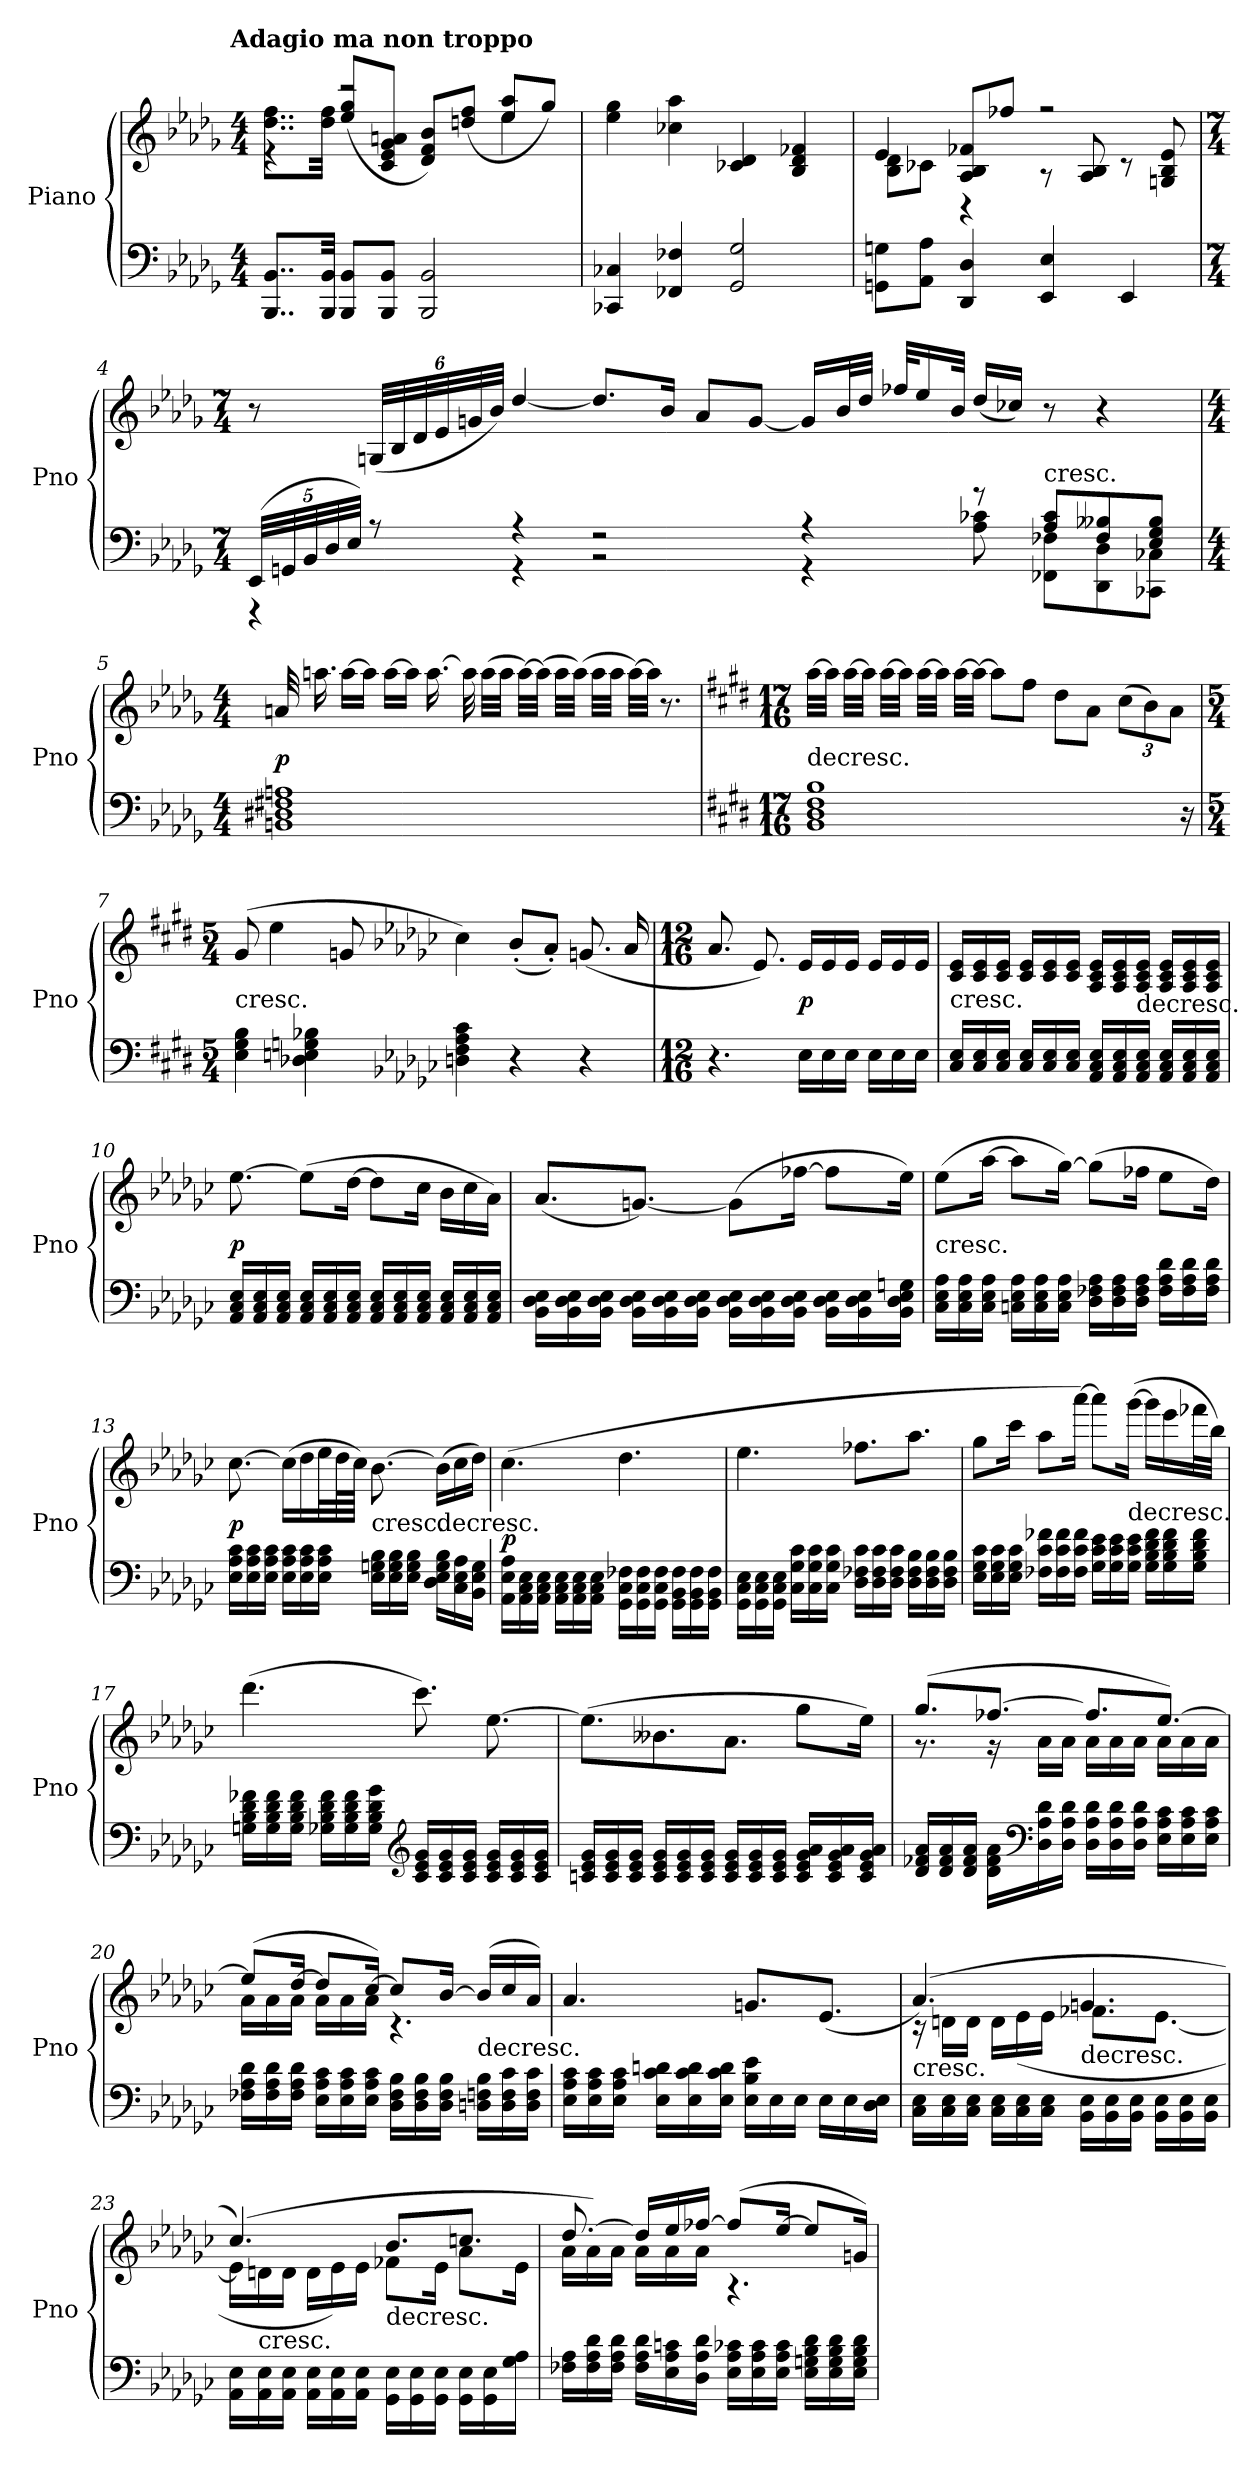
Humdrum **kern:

**kern	**kern	**dynam
*part1	*part1	*part1
*staff2	*staff1	*staff1/2
*I"Piano	*	*
*I'Pno	*	*
*clefF4	*clefG2	*
*k[b-e-a-d-g-]	*k[b-e-a-d-g-]	*
!!LO:TX:omd:t=Adagio ma non troppo
*M4/4	*M4/4	*
*MM60	*MM60	*
=1	=1	=1
*	*^	*
8..BBB-/ 8..BB-/L	8..dd-\ 8..ff\L	4r	.
32BBB-/ 32BB-/Jkk	32dd-\ 32ff\Jkk	.	.
8BBB-/ 8BB-/L	2r	(8ee-/ 8gg-/L	.
8BBB-/ 8BB-/J	.	8c/ 8e-/ 8g-/ 8an/J	.
2BBB-/ 2BB-/	.	8d-/ 8f/ 8b-/L)	.
.	.	(8ddn/ 8ff/J	.
.	4ee-\	8ee-/ 8aa-/L	.
.	.	8gg-/J)	.
*	*v	*v	*
=2	=2	=2
4CC-X/ 4C-X/	4ee-\ 4gg-\	.
4FF-X/ 4F-X/	4cc-X\ 4aa-\	.
2GG-/ 2G-/	4c-X/ 4d-/	.
.	4B-/ 4d-/ 4f-X/	.
=3	=3	=3
*	*^	*
8GGn\ 8Gn\L	4e-/	8B-\ 8d-\L	.
8AA-\ 8A-\J	.	8c-X\J	.
4DD-/ 4D-/	8A-/ 8B-/ 8f-X/L	4r	.
.	8ff-X/J	.	.
4EE-/ 4E-/	2r	8r	.
.	.	8A-/ 8B-/	.
4EE-/	.	8r	.
.	.	8Gn/ 8B-/ 8e-/	.
*	*v	*v	*
=4	=4	=4
*M7/4	*M7/4	*
*^	*	*
(40EE-/LLL	4r	8r	.
40GGn/	.	.	.
40BB-/	.	.	.
40D-/	.	.	.
40E-/JJJ)	.	.	.
8r	.	(48Gn/LLL	.
.	.	48B-/	.
.	.	48d-/	.
.	.	48e-/	.
.	.	48gn/	.
.	.	48b-/JJJ)	.
4r	4r	[4dd-/	.
2r	2r	8.dd-/L]	.
.	.	16b-/Jk	.
.	.	8a-/L	.
.	.	[8g/J	.
4r	4r	16g/LL]	.
.	.	32b-/L	.
.	.	32dd-/JJJ	.
.	.	32ff-X/KLL	.
.	.	16ee-/	.
.	.	32b-/JJk	.
8r	8A-\ 8c-X\	(16dd-/LL	.
.	.	16cc-X/JJ)	.
!	!	!LO:TX:c:t=cresc.	!
8A-/ 8c-/L	8FF-X\ 8F-X\L	8r	.
8F-/ 8B--X/	8DD-\ 8D-\	4r	.
8E-/ 8G-/ 8B--/J	8CC-X\ 8C-X\J	.	.
*v	*v	*	*
=5	=5	=5
*M4/4	*M4/4	*
1BBn 1D#X 1F#X 1An	32an/	p
.	16.aan\	.
.	[16aa\LL	.
.	16aa\JJ]	.
.	[16aa\LL	.
.	16aa\JJ]	.
.	[16.aa\	.
.	32aa\]	.
.	(32aa\LLL	.
.	32aa\JJJ	.
.	[32aa\LLL)	.
.	(32aa\JJJ]	.
.	32aa\LLL	.
.	(32aa\JJJ)	.
.	32aa\LLL	.
.	32aa\JJJ	.
.	[32aa\LLL)	.
.	32aa\JJJ]	.
.	8.r	.
=6	=6	=6
*k[f#c#g#d#]	*k[f#c#g#d#]	*
*M17/16	*M17/16	*
!	!LO:TX:c:t=decresc.	!
1BB 1D# 1F# 1B	[32aa\LLL	.
.	32aa\JJJ]	.
.	[32aa\LLL	.
.	32aa\JJJ]	.
.	[32aa\LLL	.
.	32aa\JJJ]	.
.	[32aa\LLL	.
.	32aa\JJJ]	.
.	[32aa\LLL	.
.	32aa\JJJ_	.
.	8aa\L]	.
.	8ff#\J	.
.	8dd#\L	.
.	8a\J	.
.	(12cc#\L	.
.	12b\)	.
.	12a\J	.
16r	.	.
=7	=7	=7
*M5/4	*M5/4	*
!	!LO:TX:c:t=cresc.	!
4E\ 4G#\ 4B\	(8g#/	.
.	4ee\	.
4D-X\ 4En\ 4Gn\ 4B-X\	.	.
.	8gn/	.
*k[b-e-a-d-g-c-]	*k[b-e-a-d-g-c-]	*
4Dn\ 4F\ 4A-\ 4c-\	4cc-\)	.
4r	(8b-'/L	.
.	8a-'/J)	.
4r	(8.gn/	.
.	16a-/	.
=8	=8	=8
*M12/16	*M12/16	*
4.r	8.a-/	.
.	8.e-/)	.
16E-\LL	16e-/LL	p
16E-\	16e-/	.
16E-\JJ	16e-/JJ	.
16E-\LL	16e-/LL	.
16E-\	16e-/	.
16E-\JJ	16e-/JJ	.
=9	=9	=9
!	!LO:TX:c:t=cresc.	!
16C-/ 16E-/LL	16c-/ 16e-/LL	.
16C-/ 16E-/	16c-/ 16e-/	.
16C-/ 16E-/JJ	16c-/ 16e-/JJ	.
16C-/ 16E-/LL	16c-/ 16e-/LL	.
16C-/ 16E-/	16c-/ 16e-/	.
16C-/ 16E-/JJ	16c-/ 16e-/JJ	.
16AA-/ 16C-/ 16E-/LL	16A-/ 16c-/ 16e-/LL	.
16AA-/ 16C-/ 16E-/	16A-/ 16c-/ 16e-/	.
!	!LO:TX:c:t=decresc.	!
16AA-/ 16C-/ 16E-/JJ	16A-/ 16c-/ 16e-/JJ	.
16AA-/ 16C-/ 16E-/LL	16A-/ 16c-/ 16e-/LL	.
16AA-/ 16C-/ 16E-/	16A-/ 16c-/ 16e-/	.
16AA-/ 16C-/ 16E-/JJ	16A-/ 16c-/ 16e-/JJ	.
=10	=10	=10
16AA-/ 16C-/ 16E-/LL	[8.ee-\	p
16AA-/ 16C-/ 16E-/	.	.
16AA-/ 16C-/ 16E-/JJ	.	.
16AA-/ 16C-/ 16E-/LL	(8ee-\L]	.
16AA-/ 16C-/ 16E-/	.	.
16AA-/ 16C-/ 16E-/JJ	[16dd-\Jk	.
16AA-/ 16C-/ 16E-/LL	8dd-\L]	.
16AA-/ 16C-/ 16E-/	.	.
16AA-/ 16C-/ 16E-/JJ	16cc-\Jk	.
16AA-/ 16C-/ 16E-/LL	16b-\LL	.
16AA-/ 16C-/ 16E-/	16cc-\	.
16AA-/ 16C-/ 16E-/JJ	16a-\JJ)	.
=11	=11	=11
16BB-\ 16D-\ 16E-\LL	(8.a-/L	.
16BB-\ 16D-\ 16E-\	.	.
16BB-\ 16D-\ 16E-\JJ	.	.
16BB-\ 16D-\ 16E-\LL	[8.gn/J)	.
16BB-\ 16D-\ 16E-\	.	.
16BB-\ 16D-\ 16E-\JJ	.	.
16BB-\ 16D-\ 16E-\LL	(8g\L]	.
16BB-\ 16D-\ 16E-\	.	.
16BB-\ 16D-\ 16E-\JJ	[16ff-X\Jk	.
16BB-\ 16D-\ 16E-\LL	8ff-\L]	.
16BB-\ 16D-\ 16E-\	.	.
16BB-\ 16D-\ 16E-\ 16Gn\JJ	16ee-\Jk)	.
=12	=12	=12
!	!LO:TX:c:t=cresc.	!
16C-\ 16E-\ 16A-\LL	(8ee-\L	.
16C-\ 16E-\ 16A-\	.	.
16C-\ 16E-\ 16A-\JJ	[16aa-\Jk	.
16Cn\ 16E-\ 16A-\LL	8aa-\L]	.
16C\ 16E-\ 16A-\	.	.
16C\ 16E-\ 16A-\JJ	[16gg-\Jk)	.
16D-\ 16F-X\ 16A-\LL	(8gg-\L]	.
16D-\ 16F-\ 16A-\	.	.
16D-\ 16F-\ 16A-\JJ	16ff-X\Jk	.
16F-\ 16A-\ 16d-\LL	8ee-\L	.
16F-\ 16A-\ 16d-\	.	.
16F-\ 16A-\ 16d-\JJ	16dd-\Jk)	.
=13	=13	=13
16E-\ 16A-\ 16c-\LL	[8.cc-\	p
16E-\ 16A-\ 16c-\	.	.
16E-\ 16A-\ 16c-\JJ	.	.
16E-\ 16A-\ 16c-\LL	(16cc-\LL]	.
16E-\ 16A-\ 16c-\	16dd-\	.
16E-\ 16A-\ 16c-\JJ	32ee-\L	.
.	64dd-\L	.
.	64cc-\JJJJ)	.
!	!LO:TX:c:t=cresc.	!
16E-\ 16Gn\ 16B-\LL	[8.b-\	.
16E-\ 16G\ 16B-\	.	.
16E-\ 16G\ 16B-\JJ	.	.
!	!LO:TX:c:t=decresc.	!
16D-\ 16E-\ 16G\ 16B-\LL	(16b-\LL]	.
16C-\ 16E-\ 16A-\	16cc-\	.
16BB-\ 16E-\ 16G\JJ	16dd-\JJ)	.
=14	=14	=14
16AA-\ 16E-\ 16A-\LL	(4.cc-\	p
16AA-\ 16C-\ 16E-\	.	.
16AA-\ 16C-\ 16E-\JJ	.	.
16AA-\ 16C-\ 16E-\LL	.	.
16AA-\ 16C-\ 16E-\	.	.
16AA-\ 16C-\ 16E-\JJ	.	.
16GG-\ 16C-\ 16F-X\LL	4.dd-\	.
16GG-\ 16C-\ 16F-\	.	.
16GG-\ 16C-\ 16F-\JJ	.	.
16GG-\ 16BB-\ 16F-\LL	.	.
16GG-\ 16BB-\ 16F-\	.	.
16GG-\ 16BB-\ 16F-\JJ	.	.
=15	=15	=15
16GG-\ 16C-\ 16E-\LL	4.ee-\	.
16GG-\ 16C-\ 16E-\	.	.
16GG-\ 16C-\ 16E-\JJ	.	.
16C-\ 16G-\ 16c-\LL	.	.
16C-\ 16G-\ 16c-\	.	.
16C-\ 16G-\ 16c-\JJ	.	.
16D-\ 16F-X\ 16c-\LL	8.ff-X\L	.
16D-\ 16F-\ 16c-\	.	.
16D-\ 16F-\ 16c-\JJ	.	.
16D-\ 16F-\ 16B-\LL	8.aa-\J	.
16D-\ 16F-\ 16B-\	.	.
16D-\ 16F-\ 16B-\JJ	.	.
=16	=16	=16
16E-\ 16G-\ 16c-\LL	8gg-\L	.
16E-\ 16G-\ 16c-\	.	.
16E-\ 16G-\ 16c-\JJ	16ccc-\Jk	.
16F-X\ 16c-\ 16f-X\LL	8aa-\L	.
16F-\ 16c-\ 16f-\	.	.
16F-\ 16c-\ 16f-\JJ	[16aaa-\Jk)	.
16G-\ 16c-\ 16e-\LL	8aaa-\L]	.
16G-\ 16c-\ 16e-\	.	.
!	!LO:TX:c:t=decresc.	!
16G-\ 16c-\ 16e-\JJ	([16ggg-\Jk	.
16G-\ 16B-\ 16d-\ 16f-\LL	16ggg-\LL]	.
16G-\ 16B-\ 16d-\ 16f-\	16eee-\	.
16G-\ 16B-\ 16d-\ 16f-\JJ	32fff-X\L	.
.	32bb-\JJJ)	.
=17	=17	=17
16Gn\ 16B-\ 16d-\ 16f-X\LL	(4.ddd-\	.
16G\ 16B-\ 16d-\ 16f-\	.	.
16G\ 16B-\ 16d-\ 16f-\JJ	.	.
16G-X\ 16B-\ 16d-\ 16f-\LL	.	.
16G-\ 16B-\ 16d-\ 16f-\	.	.
16G-\ 16B-\ 16d-\ 16g-\JJ	.	.
*clefG2	*	*
16c-/ 16e-/ 16g-/LL	8.ccc-\)	.
16c-/ 16e-/ 16g-/	.	.
16c-/ 16e-/ 16g-/JJ	.	.
16c-/ 16e-/ 16g-/LL	[8.ee-\	.
16c-/ 16e-/ 16g-/	.	.
16c-/ 16e-/ 16g-/JJ	.	.
=18	=18	=18
16cn/ 16e-/ 16g-/LL	(8.ee-\L]	.
16c/ 16e-/ 16g-/	.	.
16c/ 16e-/ 16g-/JJ	.	.
16c/ 16e-/ 16g-/LL	8.b--X\	.
16c/ 16e-/ 16g-/	.	.
16c/ 16e-/ 16g-/JJ	.	.
16c/ 16e-/ 16g-/LL	8.a-\J	.
16c/ 16e-/ 16g-/	.	.
16c/ 16e-/ 16g-/JJ	.	.
16c/ 16e-/ 16g-/ 16a-/LL	8gg-\L	.
16c/ 16e-/ 16g-/ 16a-/	.	.
16c/ 16e-/ 16g-/ 16a-/JJ	16ee-\Jk)	.
=19	=19	=19
*	*^	*
16d-/ 16f-X/ 16a-/LL	(8.gg-/L	8.r	.
16d-/ 16f-/ 16a-/	.	.	.
16d-/ 16f-/ 16a-/JJ	.	.	.
16d-\ 16f-\ 16a-\LL	[8.ff-X/J	16r	.
*clefF4	*	*	*
16D-\ 16A-\ 16d-\	.	16a-\LL	.
16D-\ 16A-\ 16d-\JJ	.	16a-\JJ	.
16D-\ 16A-\ 16d-\LL	8.ff-/L]	16a-\LL	.
16D-\ 16A-\ 16d-\	.	16a-\	.
16D-\ 16A-\ 16d-\JJ	.	16a-\JJ	.
16E-\ 16A-\ 16c-\LL	[8.ee-/J)	16a-\LL	.
16E-\ 16A-\ 16c-\	.	16a-\	.
16E-\ 16A-\ 16c-\JJ	.	16a-\JJ	.
=20	=20	=20	=20
16F-X\ 16A-\ 16d-\LL	(8ee-/L]	16a-\LL	.
16F-\ 16A-\ 16d-\	.	16a-\	.
16F-\ 16A-\ 16d-\JJ	[16dd-/Jk	16a-\JJ	.
16E-\ 16A-\ 16c-\LL	8dd-/L]	16a-\LL	.
16E-\ 16A-\ 16c-\	.	16a-\	.
16E-\ 16A-\ 16c-\JJ	[16cc-/Jk)	16a-\JJ	.
16D-\ 16F-\ 16B-\LL	8cc-/L]	4.r	.
16D-\ 16F-\ 16B-\	.	.	.
16D-\ 16F-\ 16B-\JJ	[16b-/Jk	.	.
!	!LO:TX:c:t=decresc.	!	!
16Dn\ 16Fn\ 16B-\LL	(16b-/LL]	.	.
16D\ 16F\ 16c-\	16cc-/	.	.
16D\ 16F\ 16c-\JJ	16a-/JJ)	.	.
*	*v	*v	*
=21	=21	=21
16E-\ 16A-\ 16c-\LL	4.a-/	.
16E-\ 16A-\ 16c-\	.	.
16E-\ 16A-\ 16c-\JJ	.	.
16E-\ 16c-\ 16dn\LL	.	.
16E-\ 16c-\ 16d\	.	.
16E-\ 16c-\ 16d\JJ	.	.
16E-\ 16B-\ 16e-\LL	8.gn/L	.
16E-\	.	.
16E-\JJ	.	.
16E-\LL	(8.e-/J	.
16E-\	.	.
16D-\ 16E-\JJ	.	.
=22	=22	=22
*	*^	*
!	!LO:TX:c:t=cresc.	!	!
16C-\ 16E-\LL	(4.a-/)	16r	.
16C-\ 16E-\	.	16dn\LL	.
16C-\ 16E-\JJ	.	16d\JJ	.
16C-\ 16E-\LL	.	16d\LL	.
16C-\ 16E-\	.	(16e-\	.
16C-\ 16E-\JJ	.	16e-\JJ	.
!	!LO:TX:c:t=decresc.	!	!
16BB-\ 16E-\LL	4.gn/	8.f-X\L	.
16BB-\ 16E-\	.	.	.
16BB-\ 16E-\JJ	.	.	.
16BB-\ 16E-\LL	.	[8.e-\J	.
16BB-\ 16E-\	.	.	.
16BB-\ 16E-\JJ	.	.	.
=23	=23	=23	=23
16AA-\ 16E-\LL	(4.cc-/)	16e-\LL]	.
!	!	!LO:TX:c:t=cresc.	!
16AA-\ 16E-\	.	16dn\	.
16AA-\ 16E-\JJ	.	16d\JJ	.
16AA-\ 16E-\LL	.	16d\LL	.
16AA-\ 16E-\	.	16e-\)	.
16AA-\ 16E-\JJ	.	16e-\JJ	.
!	!LO:TX:c:t=decresc.	!	!
16GG-\ 16E-\LL	8.b-/L	8f-X\L	.
16GG-\ 16E-\	.	.	.
16GG-\ 16E-\JJ	.	16e-\Jk	.
16GG-\ 16E-\LL	8.ccn/J	8a-\L	.
16GG-\ 16E-\	.	.	.
16G-\ 16A-\JJ	.	16e-\Jk	.
=24	=24	=24	=24
16F-X\ 16A-\LL	[8.dd-/	16a-\LL	.
16F-\ 16A-\ 16d-\	.	16a-\)	.
16F-\ 16A-\ 16d-\JJ	.	16a-\JJ	.
16F-\ 16A-\ 16d-\LL	16dd-/LL]	16a-\LL	.
16E-\ 16A-\ 16cn\	16ee-/	16a-\	.
16D-\ 16A-\ 16d-\JJ	[16ff-X/JJ	16a-\JJ	.
16E-\ 16A-\ 16c-X\LL	(8ff-/L]	4.r	.
16E-\ 16A-\ 16c-\	.	.	.
16E-\ 16A-\ 16c-\JJ	[16ee-/Jk	.	.
16E-\ 16Gn\ 16B-\ 16d-\LL	8ee-/L]	.	.
16E-\ 16G\ 16B-\ 16d-\	.	.	.
16E-\ 16G\ 16B-\ 16d-\JJ	16gn/Jk)	.	.
*	*v	*v	*
=	=	=
*-	*-	*-
